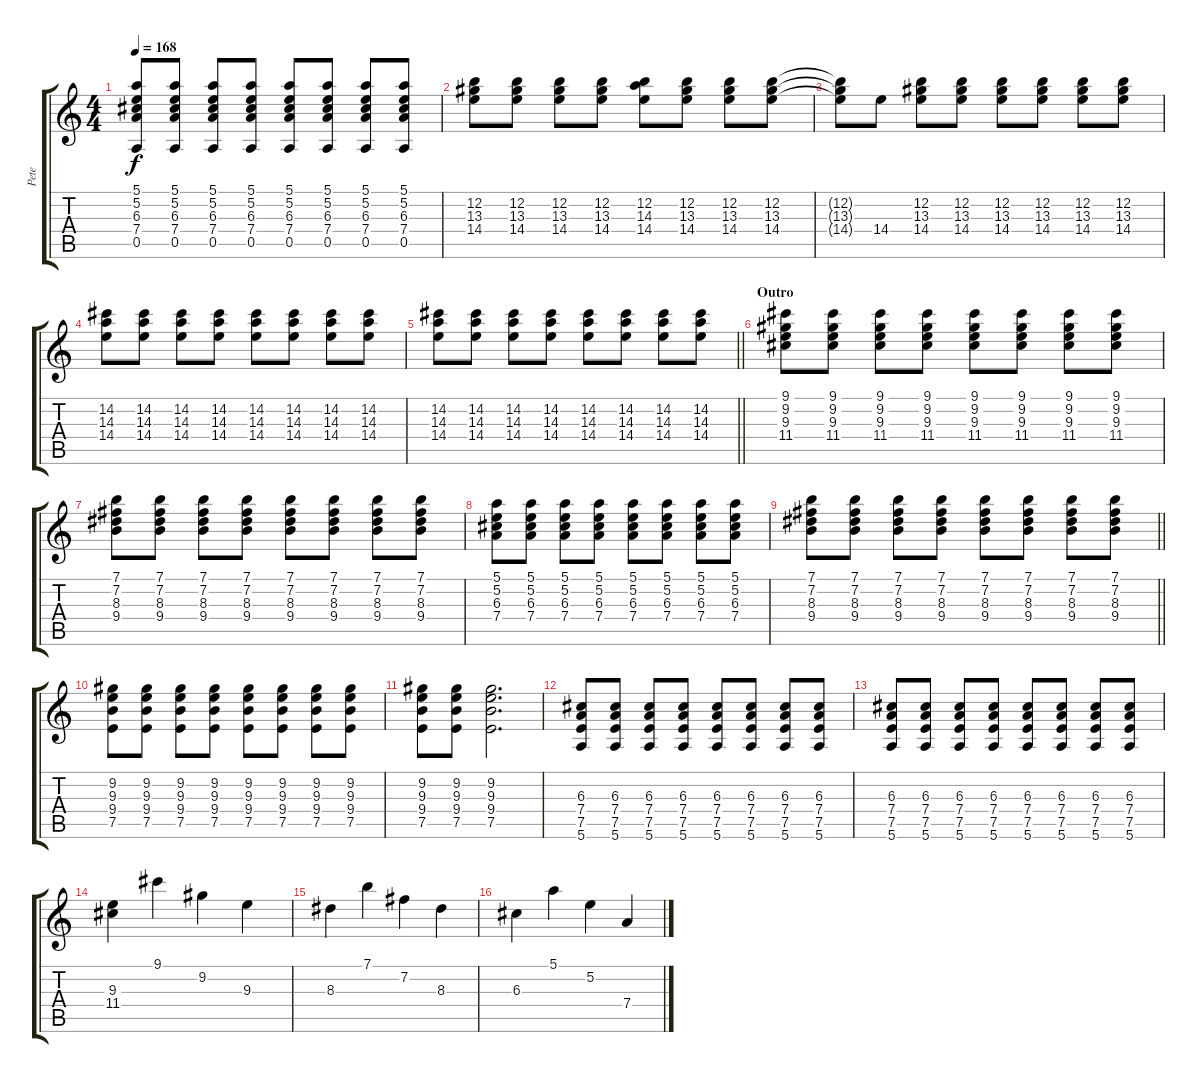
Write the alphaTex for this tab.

\track ("Pete" "Pete") {instrument overdrivenguitar}
\staff {score tabs}
\tuning (E4 B3 G3 D3 A2 E2) {hide}
\ts (4 4)
\tempo 168
\clef g2
\ks c
(5.1 5.2 6.3 7.4 0.5).8{dy f} (5.1 5.2 6.3 7.4 0.5).8 (5.1 5.2 6.3 7.4 0.5).8 (5.1 5.2 6.3 7.4 0.5).8 (5.1 5.2 6.3 7.4 0.5).8 (5.1 5.2 6.3 7.4 0.5).8 (5.1 5.2 6.3 7.4 0.5).8 (5.1 5.2 6.3 7.4 0.5).8 |
(12.2 13.3 14.4).8 (12.2 13.3 14.4).8 (12.2 13.3 14.4).8 (12.2 13.3 14.4).8 (12.2 14.3 14.4).8 (12.2 13.3 14.4).8 (12.2 13.3 14.4).8 (12.2 13.3 14.4).8 |
(12.2{t} 13.3{t} 14.4{t}).8 14.4.8 (12.2 13.3 14.4).8 (12.2 13.3 14.4).8 (12.2 13.3 14.4).8 (12.2 13.3 14.4).8 (12.2 13.3 14.4).8 (12.2 13.3 14.4).8 |
(14.2 14.3 14.4).8 (14.2 14.3 14.4).8 (14.2 14.3 14.4).8 (14.2 14.3 14.4).8 (14.2 14.3 14.4).8 (14.2 14.3 14.4).8 (14.2 14.3 14.4).8 (14.2 14.3 14.4).8 |
\barLineRight lightlight
(14.2 14.3 14.4).8 (14.2 14.3 14.4).8 (14.2 14.3 14.4).8 (14.2 14.3 14.4).8 (14.2 14.3 14.4).8 (14.2 14.3 14.4).8 (14.2 14.3 14.4).8 (14.2 14.3 14.4).8 |
\section ("" "Outro")
(9.1 9.2 9.3 11.4).8 (9.1 9.2 9.3 11.4).8 (9.1 9.2 9.3 11.4).8 (9.1 9.2 9.3 11.4).8 (9.1 9.2 9.3 11.4).8 (9.1 9.2 9.3 11.4).8 (9.1 9.2 9.3 11.4).8 (9.1 9.2 9.3 11.4).8 |
(7.1 7.2 8.3 9.4).8 (7.1 7.2 8.3 9.4).8 (7.1 7.2 8.3 9.4).8 (7.1 7.2 8.3 9.4).8 (7.1 7.2 8.3 9.4).8 (7.1 7.2 8.3 9.4).8 (7.1 7.2 8.3 9.4).8 (7.1 7.2 8.3 9.4).8 |
(5.1 5.2 6.3 7.4).8 (5.1 5.2 6.3 7.4).8 (5.1 5.2 6.3 7.4).8 (5.1 5.2 6.3 7.4).8 (5.1 5.2 6.3 7.4).8 (5.1 5.2 6.3 7.4).8 (5.1 5.2 6.3 7.4).8 (5.1 5.2 6.3 7.4).8 |
\barLineRight lightlight
(7.1 7.2 8.3 9.4).8 (7.1 7.2 8.3 9.4).8 (7.1 7.2 8.3 9.4).8 (7.1 7.2 8.3 9.4).8 (7.1 7.2 8.3 9.4).8 (7.1 7.2 8.3 9.4).8 (7.1 7.2 8.3 9.4).8 (7.1 7.2 8.3 9.4).8 |
(9.2 9.3 9.4 7.5).8 (9.2 9.3 9.4 7.5).8 (9.2 9.3 9.4 7.5).8 (9.2 9.3 9.4 7.5).8 (9.2 9.3 9.4 7.5).8 (9.2 9.3 9.4 7.5).8 (9.2 9.3 9.4 7.5).8 (9.2 9.3 9.4 7.5).8 |
(9.2 9.3 9.4 7.5).8 (9.2 9.3 9.4 7.5).8 (9.2 9.3 9.4 7.5).2{d} |
(6.3 7.4 7.5 5.6).8 (6.3 7.4 7.5 5.6).8 (6.3 7.4 7.5 5.6).8 (6.3 7.4 7.5 5.6).8 (6.3 7.4 7.5 5.6).8 (6.3 7.4 7.5 5.6).8 (6.3 7.4 7.5 5.6).8 (6.3 7.4 7.5 5.6).8 |
(6.3 7.4 7.5 5.6).8 (6.3 7.4 7.5 5.6).8 (6.3 7.4 7.5 5.6).8 (6.3 7.4 7.5 5.6).8 (6.3 7.4 7.5 5.6).8 (6.3 7.4 7.5 5.6).8 (6.3 7.4 7.5 5.6).8 (6.3 7.4 7.5 5.6).8 |
(9.3 11.4).4 9.1.4 9.2.4 9.3.4 |
8.3.4 7.1.4 7.2.4 8.3.4 |
6.3.4 5.1.4 5.2.4 7.4.4
